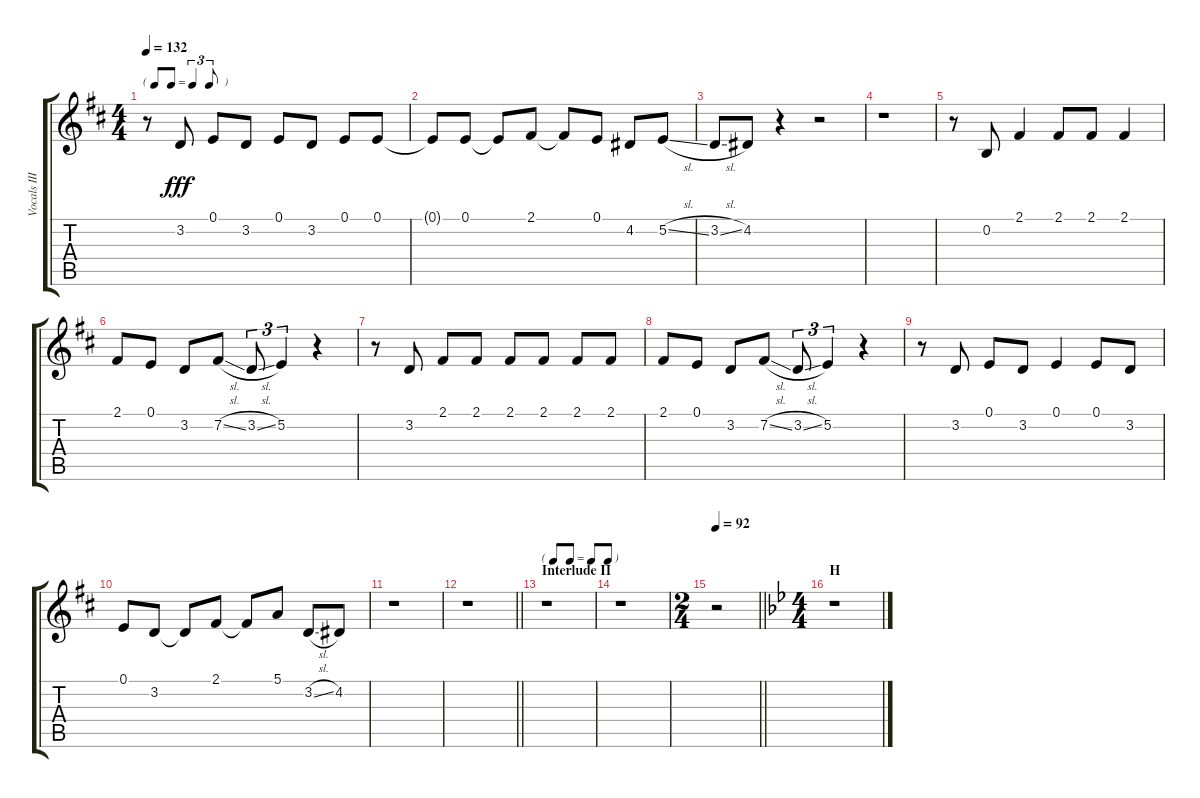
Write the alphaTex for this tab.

\track ("Vocals III" "Vocals III") {instrument voiceoohs}
\staff {score tabs}
\tuning (E4 B3 G3 D3 A2 E2) {hide}
\ts (4 4)
\tf triplet8th
\tempo 132
\clef g2
\ks d
r.8{dy fff} 3.2.8 0.1.8 3.2.8 0.1.8 3.2.8 0.1.8 0.1.8 |
0.1{t}.8 0.1.8 0.1{t}.8 2.1.8 2.1{t}.8 0.1.8 4.2.8 5.2{sl}.8 |
3.2{sl}.8 4.2.8 r.4 r.2 |
r.1 |
r.8 0.2.8 2.1.4 2.1.8 2.1.8 2.1.4 |
2.1.8 0.1.8 3.2.8 7.2{sl}.8 3.2{sl}.8{tu (3 2)} 5.2.4{tu (3 2)} r.4 |
r.8 3.2.8 2.1.8 2.1.8 2.1.8 2.1.8 2.1.8 2.1.8 |
2.1.8 0.1.8 3.2.8 7.2{sl}.8 3.2{sl}.8{tu (3 2)} 5.2.4{tu (3 2)} r.4 |
r.8 3.2.8 0.1.8 3.2.8 0.1.4 0.1.8 3.2.8 |
0.1.8 3.2.8 3.2{t}.8 2.1.8 2.1{t}.8 5.1.8 3.2{sl}.8 4.2.8 |
r.1 |
\barLineRight lightlight
r.1 |
\tf none
\section ("" "Interlude II")
r.1 |
r.1 |
\ts (2 4)
\tempo 92
\barLineRight lightlight
r.2 |
\ts (4 4)
\section ("" "H")
\ks bb
r.1
